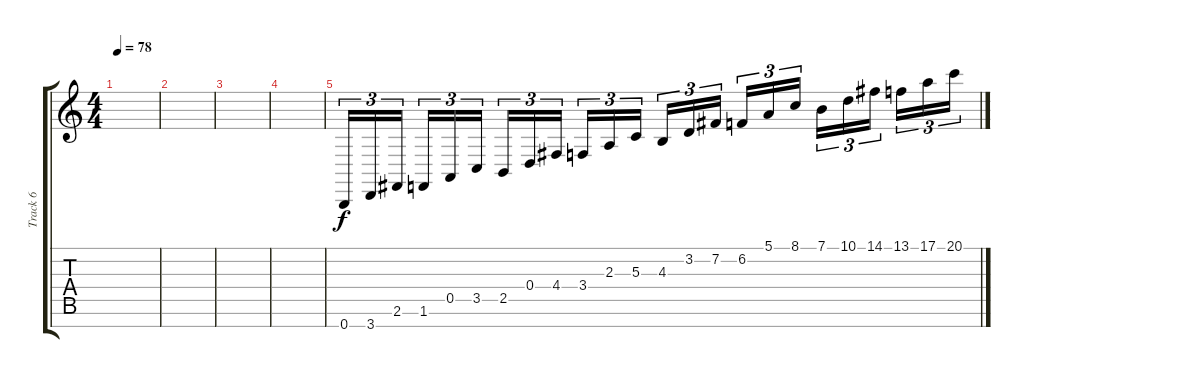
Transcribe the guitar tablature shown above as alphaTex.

\track ("Track 6" "Track 6") {instrument lead2sawtooth}
\staff {score tabs}
\tuning (E4 B3 G3 D3 A2 E2 B1) {hide}
\ts (4 4)
\tempo 78
\clef g2
\ks c
|
|
|
|
0.7.16{tu (3 2)} 3.7.16{tu (3 2)} 2.6.16{tu (3 2) beam splitsecondary} 1.6.16{tu (3 2)} 0.5.16{tu (3 2)} 3.5.16{tu (3 2)} 2.5.16{tu (3 2)} 0.4.16{tu (3 2)} 4.4.16{tu (3 2) beam splitsecondary} 3.4.16{tu (3 2)} 2.3.16{tu (3 2)} 5.3.16{tu (3 2)} 4.3.16{tu (3 2)} 3.2.16{tu (3 2)} 7.2.16{tu (3 2) beam splitsecondary} 6.2.16{tu (3 2)} 5.1.16{tu (3 2)} 8.1.16{tu (3 2)} 7.1.16{tu (3 2)} 10.1.16{tu (3 2)} 14.1.16{tu (3 2) beam splitsecondary} 13.1.16{tu (3 2)} 17.1.16{tu (3 2)} 20.1.16{tu (3 2)}
